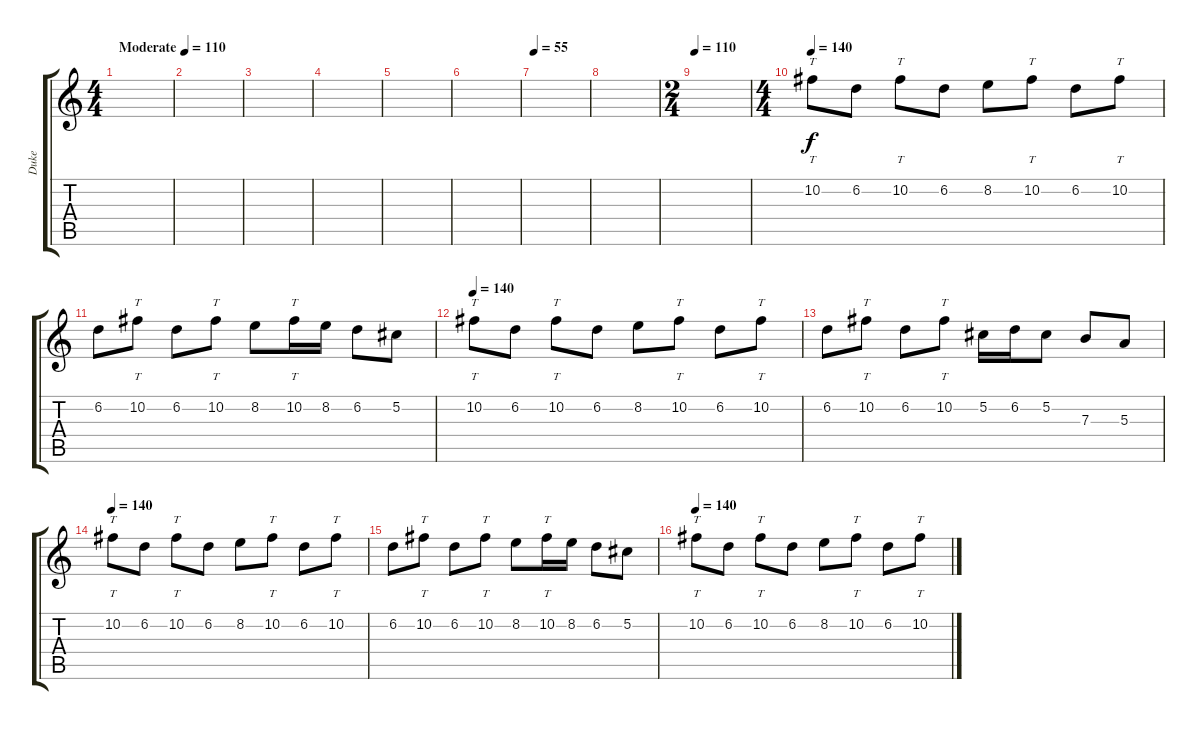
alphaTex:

\track ("Duke" "Duke") {instrument overdrivenguitar}
\staff {score tabs}
\tuning (Db4 Ab3 E3 B2 Gb2 B1) {hide}
\ts (4 4)
\tempo (110 "Moderate")
\clef g2
\ks c
|
|
|
|
|
|
\tempo 55
|
|
\ts (2 4)
\tempo 110
|
\ts (4 4)
\tempo 140
10.2.8{tt volume 7} 6.2.8 10.2.8{tt} 6.2.8 8.2.8 10.2.8{tt} 6.2.8 10.2.8{tt} |
6.2.8 10.2.8{tt} 6.2.8 10.2.8{tt} 8.2.8 10.2.16{tt} 8.2.16 6.2.8 5.2.8 |
\tempo 140
10.2.8{tt} 6.2.8 10.2.8{tt} 6.2.8 8.2.8 10.2.8{tt} 6.2.8 10.2.8{tt} |
6.2.8 10.2.8{tt} 6.2.8 10.2.8{tt} 5.2.16 6.2.16 5.2.8 7.3.8 5.3.8 |
\tempo 140
10.2.8{tt volume 7} 6.2.8 10.2.8{tt} 6.2.8 8.2.8 10.2.8{tt} 6.2.8 10.2.8{tt} |
6.2.8 10.2.8{tt} 6.2.8 10.2.8{tt} 8.2.8 10.2.16{tt} 8.2.16 6.2.8 5.2.8 |
\tempo 140
10.2.8{tt} 6.2.8 10.2.8{tt} 6.2.8 8.2.8 10.2.8{tt} 6.2.8 10.2.8{tt}
